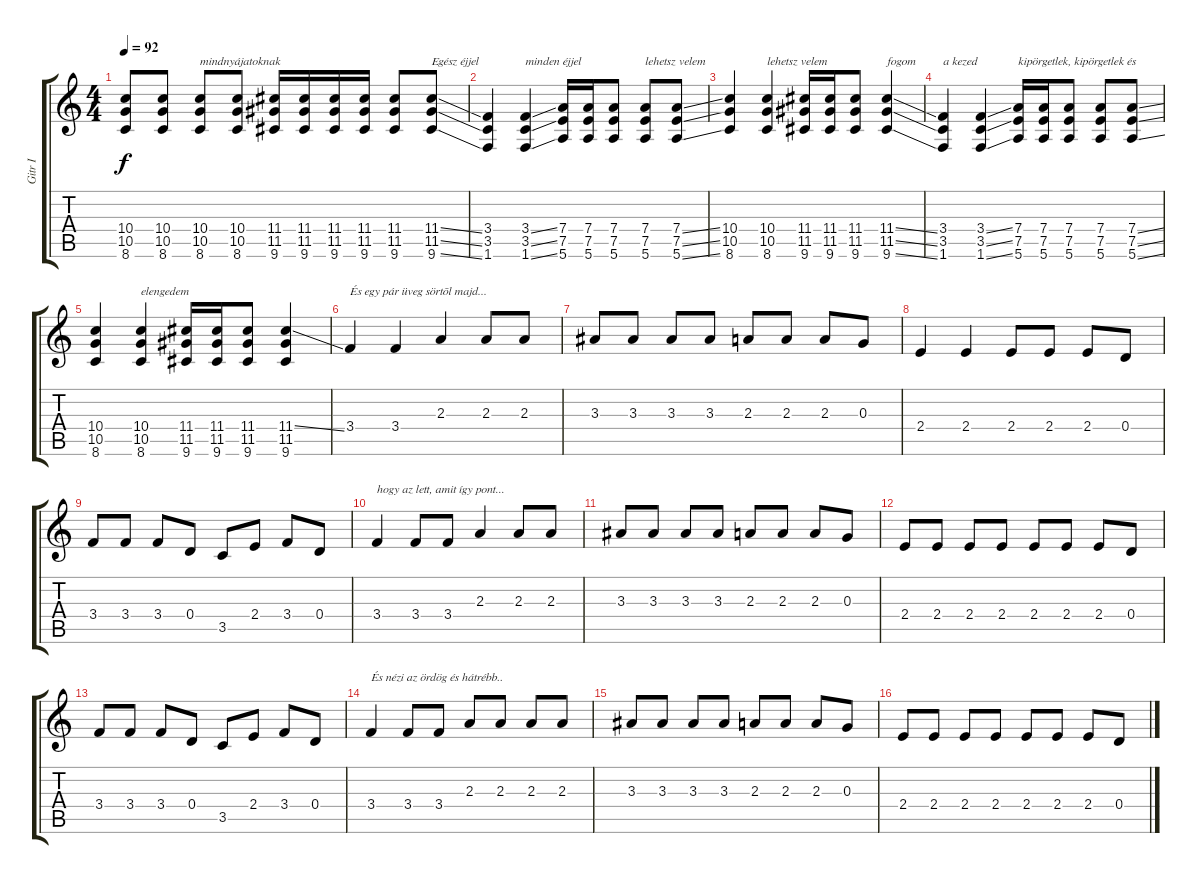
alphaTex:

\track ("Gitr I" "Gitr I") {instrument electricguitarjazz}
\staff {score tabs}
\tuning (E4 B3 G3 D3 A2 E2) {hide}
\ts (4 4)
\tempo 92
\clef g2
\ks c
(10.4 10.5 8.6).8{dy f} (10.4 10.5 8.6).8 (10.4 10.5 8.6).8{txt "mindnyájatoknak"} (10.4 10.5 8.6).8 (11.4 11.5 9.6).16 (11.4 11.5 9.6).16 (11.4 11.5 9.6).16 (11.4 11.5 9.6).16 (11.4 11.5 9.6).8 (11.4{ss} 11.5{ss} 9.6{ss}).8{txt "Egész éjjel"} |
(3.4 3.5 1.6).4 (3.4{ss} 3.5{ss} 1.6{ss}).4{txt "minden éjjel"} (7.4 7.5 5.6).16 (7.4 7.5 5.6).16 (7.4 7.5 5.6).8 (7.4 7.5 5.6).8{txt "lehetsz velem"} (7.4{ss} 7.5{ss} 5.6{ss}).8 |
(10.4 10.5 8.6).4 (10.4 10.5 8.6).4{txt "lehetsz velem"} (11.4 11.5 9.6).16 (11.4 11.5 9.6).16 (11.4 11.5 9.6).8 (11.4{ss} 11.5{ss} 9.6{ss}).4{txt "fogom"} |
(3.4 3.5 1.6).4{txt "a kezed"} (3.4{ss} 3.5{ss} 1.6{ss}).4 (7.4 7.5 5.6).16{txt "kipörgetlek, kipörgetlek és"} (7.4 7.5 5.6).16 (7.4 7.5 5.6).8 (7.4 7.5 5.6).8 (7.4{ss} 7.5{ss} 5.6{ss}).8 |
(10.4 10.5 8.6).4 (10.4 10.5 8.6).4{txt "elengedem"} (11.4 11.5 9.6).16 (11.4 11.5 9.6).16 (11.4 11.5 9.6).8 (11.4{ss} 11.5 9.6).4 |
3.4.4{txt "És egy pár üveg sörtõl majd..." volume 13 instrument electricguitarjazz} 3.4.4 2.3.4 2.3.8 2.3.8 |
3.3.8 3.3.8 3.3.8 3.3.8 2.3.8 2.3.8 2.3.8 0.3.8 |
2.4.4 2.4.4 2.4.8 2.4.8 2.4.8 0.4.8 |
3.4.8 3.4.8 3.4.8 0.4.8 3.5.8 2.4.8 3.4.8 0.4.8 |
3.4.4{txt "hogy az lett, amit így pont..."} 3.4.8 3.4.8 2.3.4 2.3.8 2.3.8 |
3.3.8 3.3.8 3.3.8 3.3.8 2.3.8 2.3.8 2.3.8 0.3.8 |
2.4.8 2.4.8 2.4.8 2.4.8 2.4.8 2.4.8 2.4.8 0.4.8 |
3.4.8 3.4.8 3.4.8 0.4.8 3.5.8 2.4.8 3.4.8 0.4.8 |
3.4.4{txt "És nézi az ördög és hátrébb.."} 3.4.8 3.4.8 2.3.8 2.3.8 2.3.8 2.3.8 |
3.3.8 3.3.8 3.3.8 3.3.8 2.3.8 2.3.8 2.3.8 0.3.8 |
2.4.8 2.4.8 2.4.8 2.4.8 2.4.8 2.4.8 2.4.8 0.4.8
